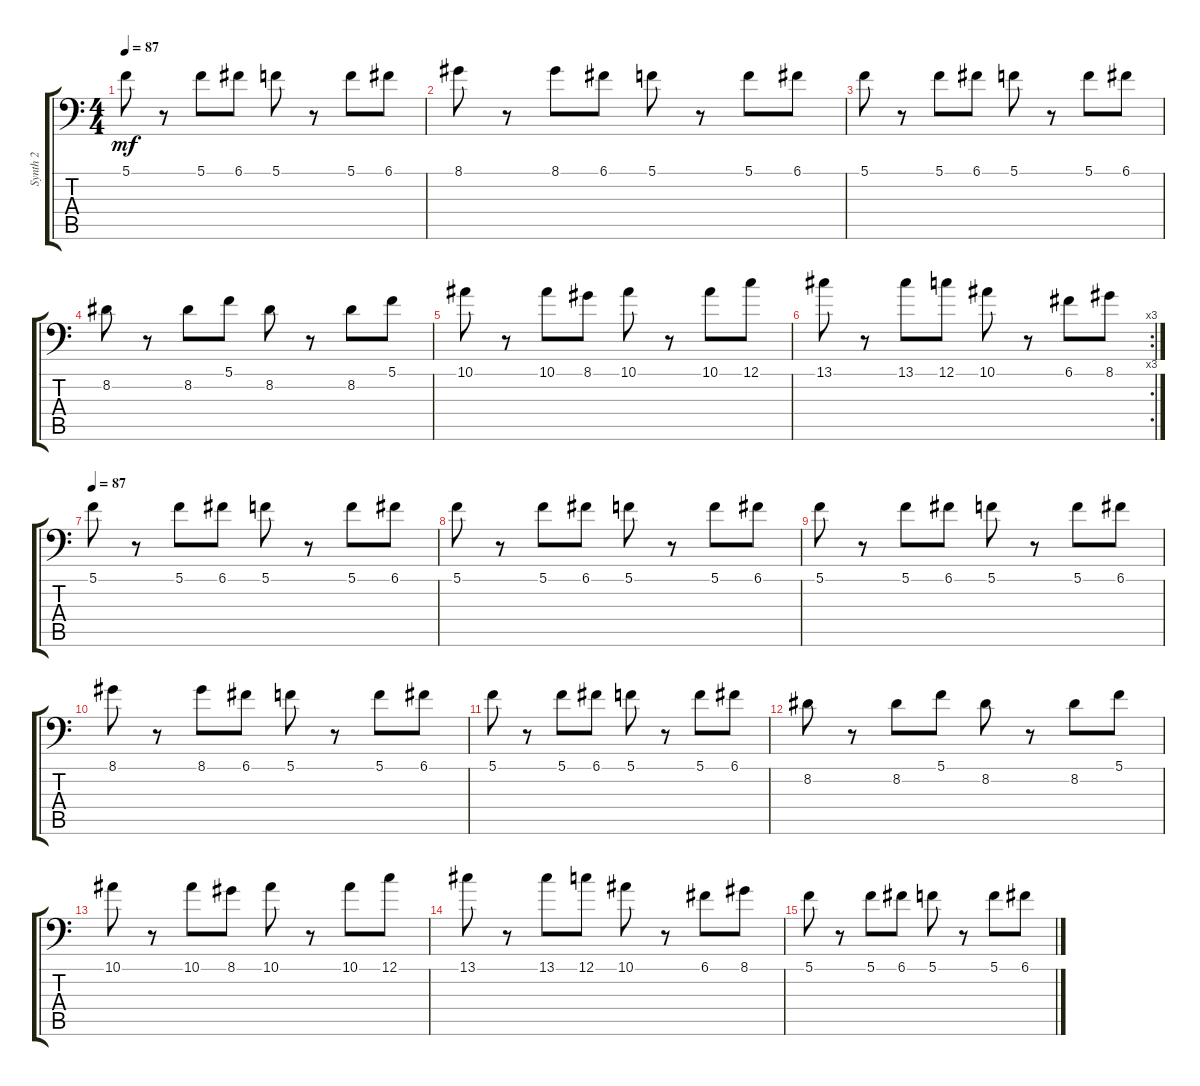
\track ("Synth 2" "Synth 2") {instrument fx7echoes}
\staff {score tabs}
\tuning (C4 G3 Eb3 Bb2 F2 Bb1) {hide}
\ts (4 4)
\tempo 87
\clef f4
\ks c
5.1.8{dy mf} r.8 5.1.8 6.1.8 5.1.8 r.8 5.1.8 6.1.8 |
8.1.8 r.8 8.1.8 6.1.8 5.1.8 r.8 5.1.8 6.1.8 |
5.1.8 r.8 5.1.8 6.1.8 5.1.8 r.8 5.1.8 6.1.8 |
8.2.8 r.8 8.2.8 5.1.8 8.2.8 r.8 8.2.8 5.1.8 |
10.1.8 r.8 10.1.8 8.1.8 10.1.8 r.8 10.1.8 12.1.8 |
\rc 3
13.1.8 r.8 13.1.8 12.1.8 10.1.8 r.8 6.1.8 8.1.8 |
\tempo 87
5.1.8 r.8 5.1.8 6.1.8 5.1.8 r.8 5.1.8 6.1.8 |
5.1.8 r.8 5.1.8 6.1.8 5.1.8 r.8 5.1.8 6.1.8 |
5.1.8 r.8 5.1.8 6.1.8 5.1.8 r.8 5.1.8 6.1.8 |
8.1.8 r.8 8.1.8 6.1.8 5.1.8 r.8 5.1.8 6.1.8 |
5.1.8 r.8 5.1.8 6.1.8 5.1.8 r.8 5.1.8 6.1.8 |
8.2.8 r.8 8.2.8 5.1.8 8.2.8 r.8 8.2.8 5.1.8 |
10.1.8 r.8 10.1.8 8.1.8 10.1.8 r.8 10.1.8 12.1.8 |
13.1.8 r.8 13.1.8 12.1.8 10.1.8 r.8 6.1.8 8.1.8 |
5.1.8 r.8 5.1.8 6.1.8 5.1.8 r.8 5.1.8 6.1.8
